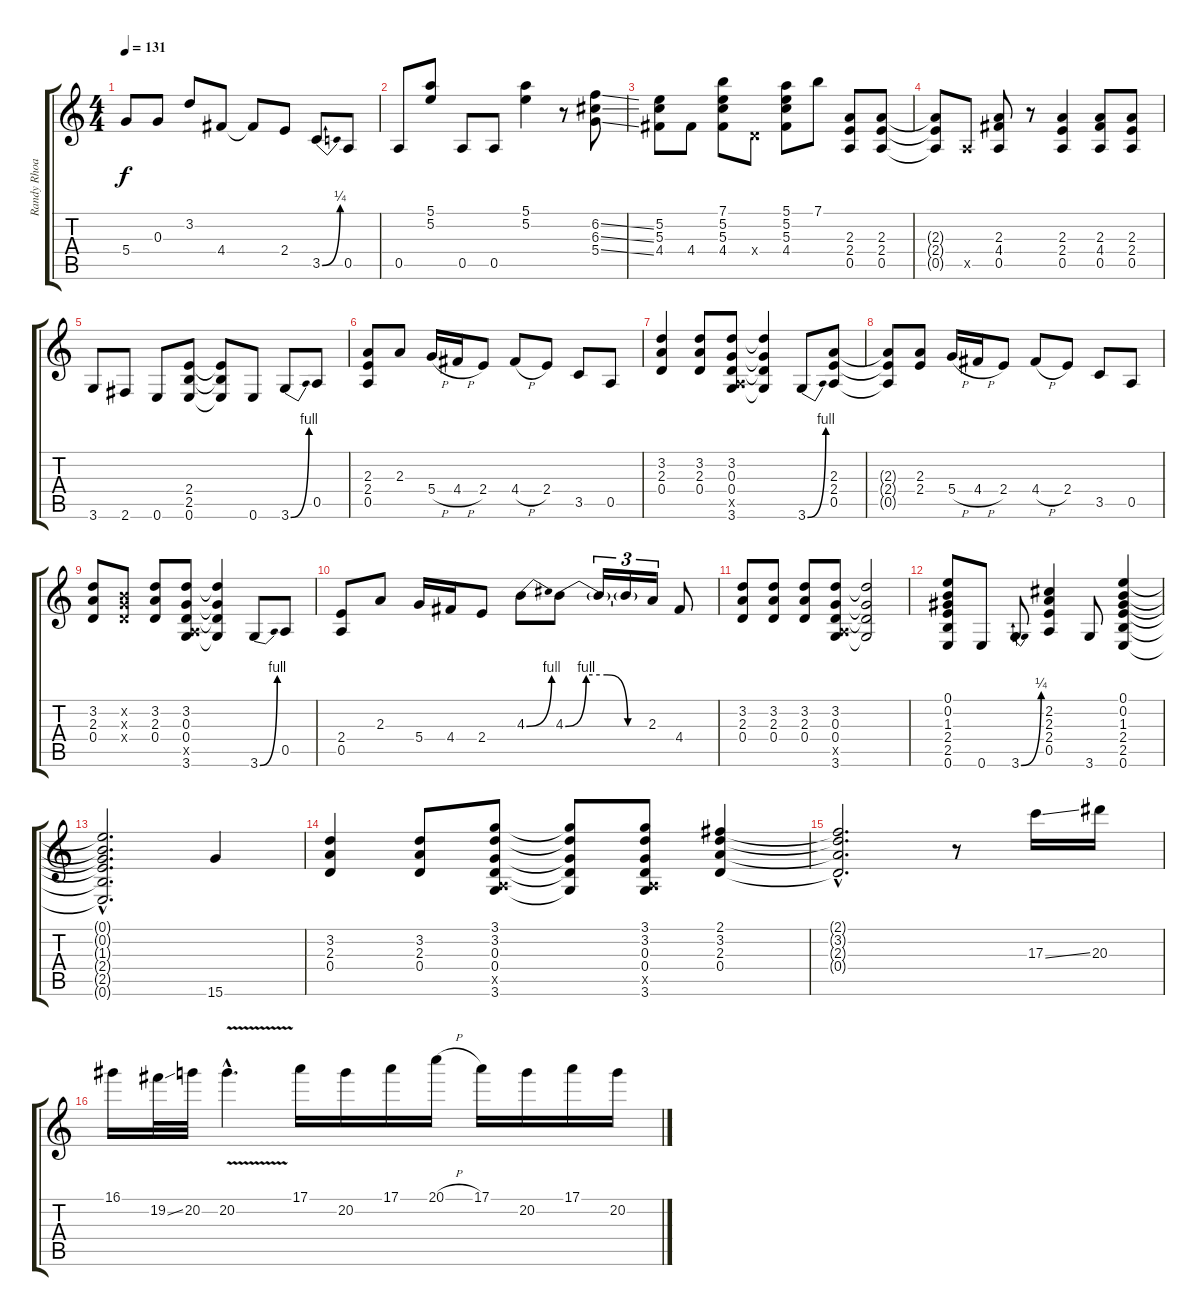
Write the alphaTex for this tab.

\track ("Randy Rhoads" "Randy Rhoa") {instrument overdrivenguitar}
\staff {score tabs}
\tuning (E4 B3 G3 D3 A2 E2) {hide}
\ts (4 4)
\tempo 131
\clef g2
\ks c
5.4.8{dy f} 0.3.8 3.2.8 4.4.8 4.4{t}.8 2.4.8 3.5{be (bend 0 0 60 1)}.8 0.5.8 |
0.5.8 (5.1 5.2).8 0.5.8 0.5.8 (5.1 5.2).4 r.8 (6.2{ss} 6.3{ss} 5.4{ss}).8 |
(5.2 5.3 4.4).8 4.4.8 (7.1 5.2 5.3 4.4).8 0.4{x}.8 (5.1 5.2 5.3 4.4).8 7.1.8 (2.3 2.4 0.5).8 (2.3 2.4 0.5).8 |
(2.3{t} 2.4{t} 0.5{t}).8 0.5{x}.8 (2.3 4.4 0.5).8 r.8 (2.3 2.4 0.5).4 (2.3 4.4 0.5).8 (2.3 2.4 0.5).8 |
3.6.8 2.6.8 0.6.8 (2.4 2.5 0.6).8 (2.4{t} 2.5{t} 0.6{t}).8 0.6.8 3.6{be (bend 0 0 60 4)}.8 0.5.8 |
(2.3 2.4 0.5).8 2.3.8 5.4{h}.16 4.4{h}.16 2.4.8 4.4{h}.8 2.4.8 3.5.8 0.5.8 |
(3.2 2.3 0.4).4 (3.2 2.3 0.4).8 (3.2 0.3 0.4 0.5{x} 3.6).8 (3.2{t} 0.3{t} 0.4{t} 3.6{t}).4 3.6{be (bend 0 0 60 4)}.8 (2.3 2.4 0.5).8 |
(2.3{t} 2.4{t} 0.5{t}).8 (2.3 2.4).8 5.4{h}.16 4.4{h}.16 2.4.8 4.4{h}.8 2.4.8 3.5.8 0.5.8 |
(3.2 2.3 0.4).8 (0.2{x} 0.3{x} 0.4{x}).8 (3.2 2.3 0.4).8 (3.2 0.3 0.4 0.5{x} 3.6).8 (3.2{t} 0.3{t} 0.4{t} 3.6{t}).4 3.6{be (bend 0 0 60 4)}.8 0.5.8 |
(2.4 0.5).8 2.3.8 5.4.16 4.4.16 2.4.8 4.3{be (bend 0 0 60 4)}.8 4.3{be (custom 0 0 15 4 30 4 45 0 60 0)}.8 4.3{t}.16{tu (3 2)} 4.3{t}.16{tu (3 2)} 2.3.16{tu (3 2)} 4.4.8 |
(3.2 2.3 0.4).8 (3.2 2.3 0.4).8 (3.2 2.3 0.4).8 (3.2 0.3 0.4 0.5{x} 3.6).8 (3.2{t} 0.3{t} 0.4{t} 3.6{t}).2 |
(0.1 0.2 1.3 2.4 2.5 0.6).8 0.6.8 3.6{be (bend 0 0 60 1)}.8 (2.2 2.3 2.4 0.5).4 3.6.8 (0.1 0.2 1.3 2.4 2.5 0.6).4 |
(0.1{hac t} 0.2{hac t} 1.3{hac t} 2.4{hac t} 2.5{hac t} 0.6{hac t}).2{d} 15.6.4 |
(3.2 2.3 0.4).4 (3.2 2.3 0.4).8 (3.1 3.2 0.3 0.4 0.5{x} 3.6).8 (3.1{t} 3.2{t} 0.3{t} 0.4{t} 3.6{t}).8 (3.1 3.2 0.3 0.4 0.5{x} 3.6).8 (2.1 3.2 2.3 0.4).4 |
(2.1{hac t} 3.2{hac t} 2.3{hac t} 0.4{hac t}).2{d} r.8 17.3{ss}.16 20.3.16 |
16.1.16 19.2{ss}.32 20.2.32 20.2{v hac}.4{d} 17.1.16 20.2.16 17.1.16 20.1{h}.16 17.1.16 20.2.16 17.1.16 20.2{h}.16
